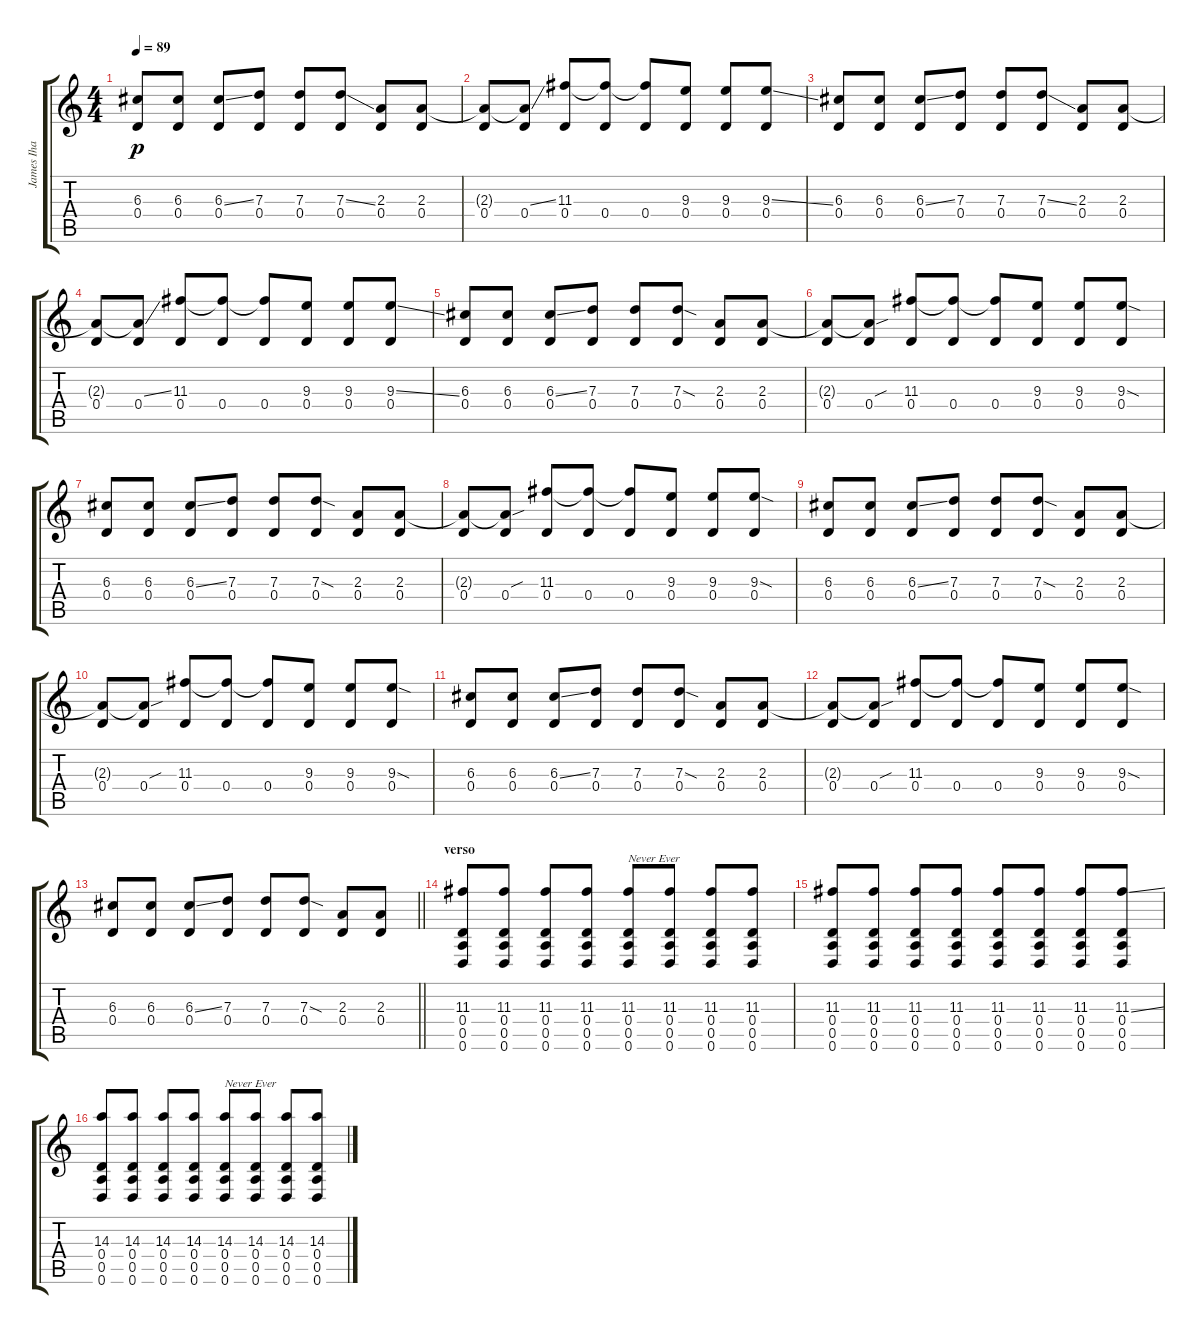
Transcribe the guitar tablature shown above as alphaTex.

\track ("James Iha" "James Iha") {instrument acousticguitarsteel}
\staff {score tabs}
\tuning (E4 B3 G3 D3 A2 D2) {hide}
\ts (4 4)
\tempo 89
\clef g2
\ks c
(6.3 0.4).8{dy p} (6.3 0.4).8 (6.3{ss} 0.4).8 (7.3 0.4).8 (7.3 0.4).8 (7.3{ss} 0.4).8 (2.3 0.4).8 (2.3 0.4).8 |
(2.3{t} 0.4).8 (2.3{ss t} 0.4).8 (11.3 0.4).8 (11.3{t} 0.4).8 (11.3{t} 0.4).8 (9.3 0.4).8 (9.3 0.4).8 (9.3{ss} 0.4).8 |
(6.3 0.4).8 (6.3 0.4).8 (6.3{ss} 0.4).8 (7.3 0.4).8 (7.3 0.4).8 (7.3{ss} 0.4).8 (2.3 0.4).8 (2.3 0.4).8 |
(2.3{t} 0.4).8 (2.3{ss t} 0.4).8 (11.3 0.4).8 (11.3{t} 0.4).8 (11.3{t} 0.4).8 (9.3 0.4).8 (9.3 0.4).8 (9.3{ss} 0.4).8 |
(6.3 0.4).8 (6.3 0.4).8 (6.3{ss} 0.4).8 (7.3 0.4).8 (7.3 0.4).8 (7.3{sod} 0.4).8 (2.3 0.4).8 (2.3 0.4).8 |
(2.3{t} 0.4).8 (2.3{sou t} 0.4).8 (11.3 0.4).8 (11.3{t} 0.4).8 (11.3{t} 0.4).8 (9.3 0.4).8 (9.3 0.4).8 (9.3{sod} 0.4).8 |
(6.3 0.4).8 (6.3 0.4).8 (6.3{ss} 0.4).8 (7.3 0.4).8 (7.3 0.4).8 (7.3{sod} 0.4).8 (2.3 0.4).8 (2.3 0.4).8 |
(2.3{t} 0.4).8 (2.3{sou t} 0.4).8 (11.3 0.4).8 (11.3{t} 0.4).8 (11.3{t} 0.4).8 (9.3 0.4).8 (9.3 0.4).8 (9.3{sod} 0.4).8 |
(6.3 0.4).8 (6.3 0.4).8 (6.3{ss} 0.4).8 (7.3 0.4).8 (7.3 0.4).8 (7.3{sod} 0.4).8 (2.3 0.4).8 (2.3 0.4).8 |
(2.3{t} 0.4).8 (2.3{sou t} 0.4).8 (11.3 0.4).8 (11.3{t} 0.4).8 (11.3{t} 0.4).8 (9.3 0.4).8 (9.3 0.4).8 (9.3{sod} 0.4).8 |
(6.3 0.4).8 (6.3 0.4).8 (6.3{ss} 0.4).8 (7.3 0.4).8 (7.3 0.4).8 (7.3{sod} 0.4).8 (2.3 0.4).8 (2.3 0.4).8 |
(2.3{t} 0.4).8 (2.3{sou t} 0.4).8 (11.3 0.4).8 (11.3{t} 0.4).8 (11.3{t} 0.4).8 (9.3 0.4).8 (9.3 0.4).8 (9.3{sod} 0.4).8 |
\barLineRight lightlight
(6.3 0.4).8 (6.3 0.4).8 (6.3{ss} 0.4).8 (7.3 0.4).8 (7.3 0.4).8 (7.3{sod} 0.4).8 (2.3 0.4).8 (2.3 0.4).8 |
\section ("" "verso")
(11.3 0.4 0.5 0.6).8 (11.3 0.4 0.5 0.6).8 (11.3 0.4 0.5 0.6).8 (11.3 0.4 0.5 0.6).8 (11.3 0.4 0.5 0.6).8{txt "Never Ever"} (11.3 0.4 0.5 0.6).8 (11.3 0.4 0.5 0.6).8 (11.3 0.4 0.5 0.6).8 |
(11.3 0.4 0.5 0.6).8 (11.3 0.4 0.5 0.6).8 (11.3 0.4 0.5 0.6).8 (11.3 0.4 0.5 0.6).8 (11.3 0.4 0.5 0.6).8 (11.3 0.4 0.5 0.6).8 (11.3 0.4 0.5 0.6).8 (11.3{ss} 0.4 0.5 0.6).8 |
(14.3 0.4 0.5 0.6).8 (14.3 0.4 0.5 0.6).8 (14.3 0.4 0.5 0.6).8 (14.3 0.4 0.5 0.6).8 (14.3 0.4 0.5 0.6).8{txt "Never Ever"} (14.3 0.4 0.5 0.6).8 (14.3 0.4 0.5 0.6).8 (14.3 0.4 0.5 0.6).8
